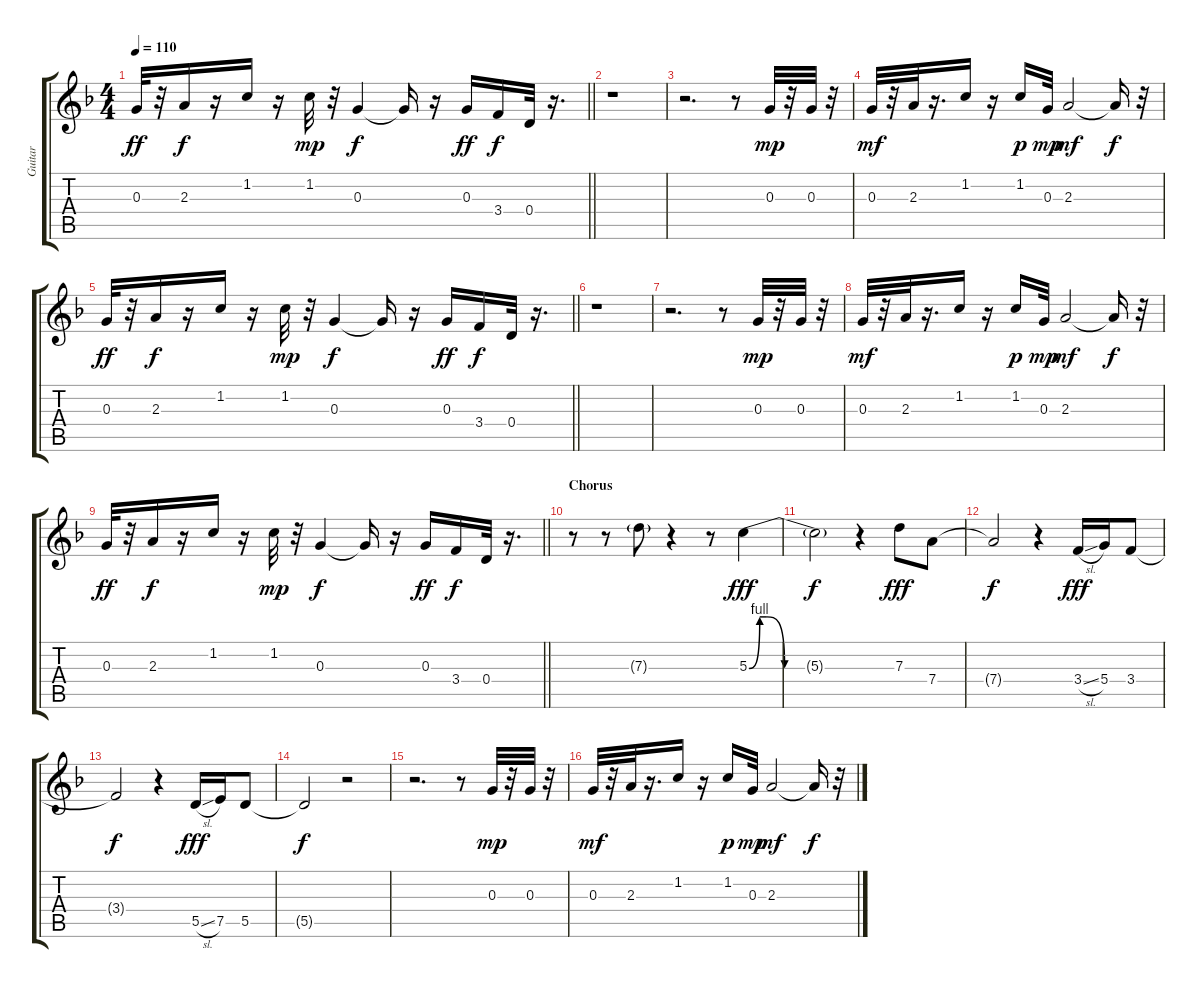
\track ("Guitar" "Guitar") {instrument electricguitarmuted}
\staff {score tabs}
\tuning (E4 B3 G3 D3 A2 E2) {hide}
\ts (4 4)
\tempo 110
\clef g2
\barLineRight lightlight
\ks dminor
0.3.32{dy ff} r.32 2.3.16{dy f} r.16 1.2.16 r.16 1.2.32{dy mp} r.32 0.3.4{dy f} 0.3{t}.16 r.16 0.3.16{dy ff} 3.4.16{dy f} 0.4.32 r.16{d} |
r.1 |
r.2{d} r.8 0.3.32{dy mp} r.32 0.3.32 r.32 |
0.3.32{dy mf} r.32 2.3.32 r.16{d} 1.2.16 r.16 1.2.16{dy p} 0.3.32{dy mp} 2.3.2{dy mf} 2.3{t}.16{dy f} r.32 |
\barLineRight lightlight
0.3.32{dy ff} r.32 2.3.16{dy f} r.16 1.2.16 r.16 1.2.32{dy mp} r.32 0.3.4{dy f} 0.3{t}.16 r.16 0.3.16{dy ff} 3.4.16{dy f} 0.4.32 r.16{d} |
r.1 |
r.2{d} r.8 0.3.32{dy mp} r.32 0.3.32 r.32 |
0.3.32{dy mf} r.32 2.3.32 r.16{d} 1.2.16 r.16 1.2.16{dy p} 0.3.32{dy mp} 2.3.2{dy mf} 2.3{t}.16{dy f} r.32 |
\barLineRight lightlight
0.3.32{dy ff} r.32 2.3.16{dy f} r.16 1.2.16 r.16 1.2.32{dy mp} r.32 0.3.4{dy f} 0.3{t}.16 r.16 0.3.16{dy ff} 3.4.16{dy f} 0.4.32 r.16{d} |
\section ("" "Chorus")
r.8 r.8 7.3{g}.8 r.4 r.8 5.3{be (custom 0 0 6 4 10 4 20 0 30 0 60 0)}.4{dy fff} |
5.3{t}.2{dy f} r.4 7.3.8{dy fff} 7.4.8 |
7.4{t}.2{dy f} r.4 3.4{sl}.16{dy fff} 5.4.16 3.4.8 |
3.4{t}.2{dy f} r.4 5.5{sl}.16{dy fff} 7.5.16 5.5.8 |
5.5{t}.2{dy f} r.2 |
r.2{d} r.8 0.3.32{dy mp} r.32 0.3.32 r.32 |
0.3.32{dy mf} r.32 2.3.32 r.16{d} 1.2.16 r.16 1.2.16{dy p} 0.3.32{dy mp} 2.3.2{dy mf} 2.3{t}.16{dy f} r.32
